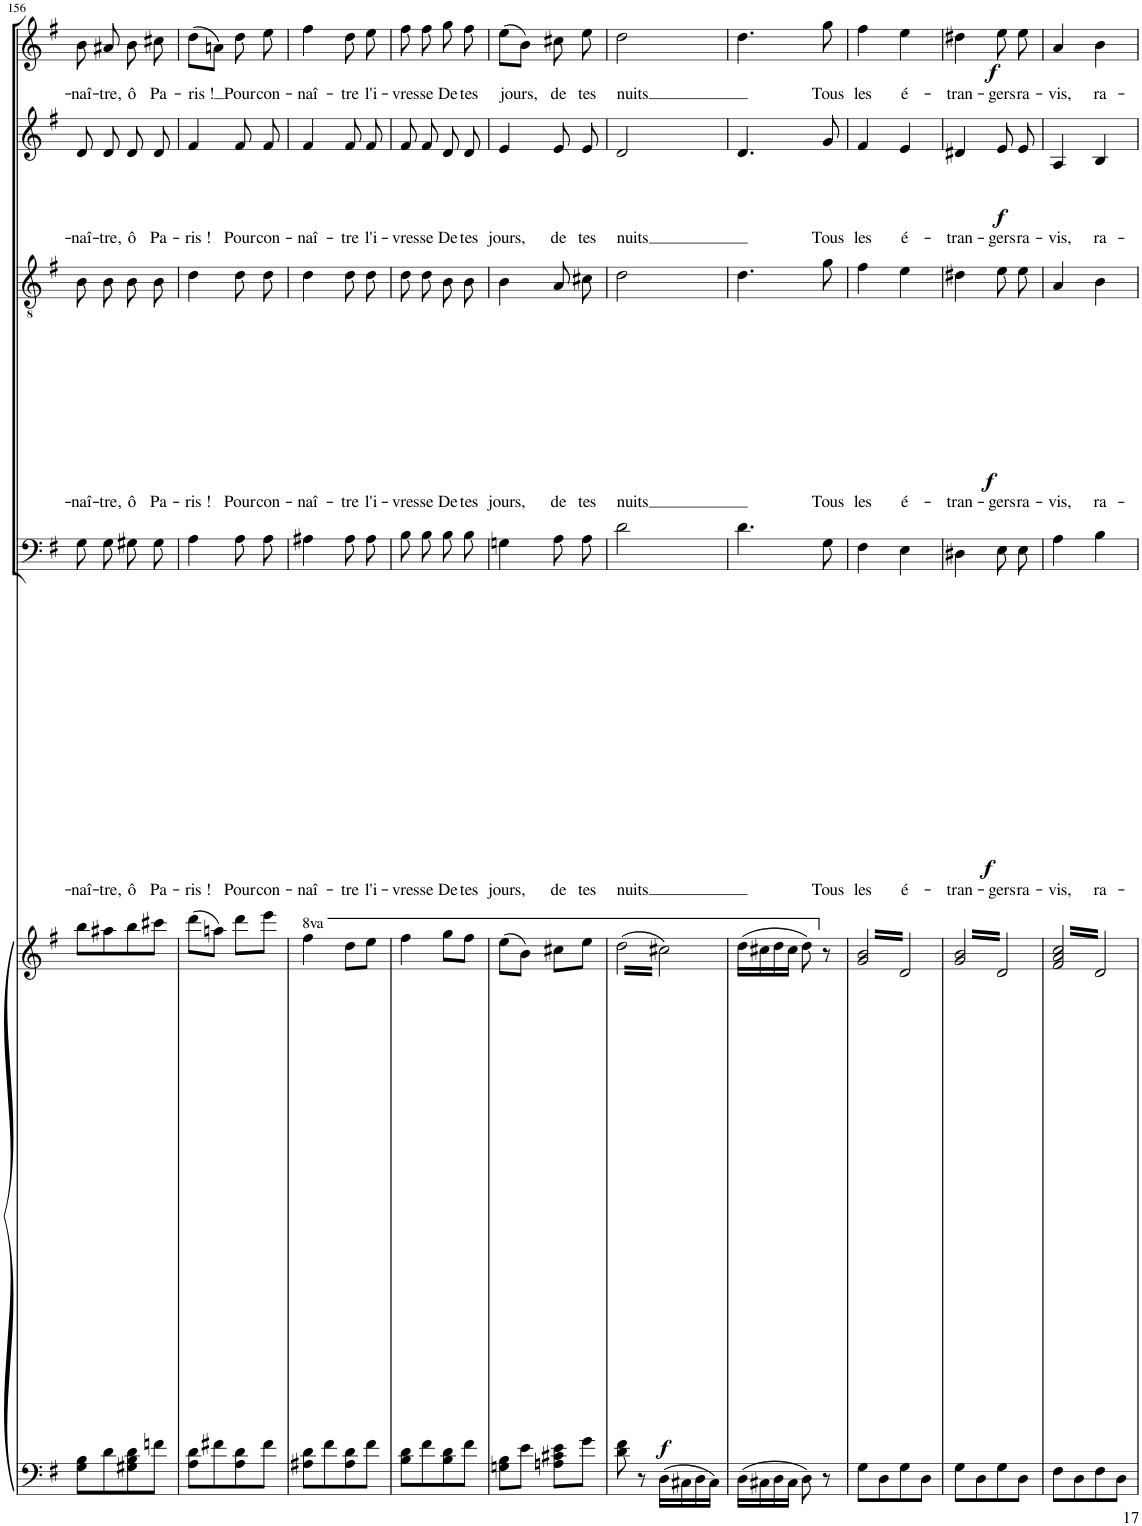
**kern	**kern	**dynam	**kern	**text	**dynam	**kern	**text	**dynam	**kern	**text	**dynam	**kern	**text	**dynam
*part5	*part5	*part5	*part4	*part4	*part4	*part3	*part3	*part3	*part2	*part2	*part2	*part1	*part1	*part1
*staff6	*staff5	*staff5/6	*staff4	*staff4	*staff4	*staff3	*staff3	*staff3	*staff2	*staff2	*staff2	*staff1	*staff1	*staff1
*I"Piano	*	*	*I"Basses	*	*	*I"Ténors	*	*	*I"Alti	*	*	*I"Soprani	*	*
*I'Pno	*	*	*	*	*	*	*	*	*	*	*	*	*	*
!!LO:PB:g=z
*clefF4	*clefG2	*	*clefF4	*	*	*clefGv2	*	*	*clefG2	*	*	*clefG2	*	*
*k[f#]	*k[f#]	*	*k[f#]	*	*	*k[f#]	*	*	*k[f#]	*	*	*k[f#]	*	*
*M2/4	*M2/4	*	*M2/4	*	*	*M2/4	*	*	*M2/4	*	*	*M2/4	*	*
=156	=156	=156	=156	=156	=156	=156	=156	=156	=156	=156	=156	=156	=156	=156
!	!	!	!	!LO:LY:b	!	!	!LO:LY:b	!	!	!LO:LY:b	!	!	!LO:LY:b	!
8G\ 8B\L	8bb\L	.	8G\L	-naî-	.	8B\L	-naî-	.	8d/L	-naî-	.	8b\	-naî-	.
!	!	!	!	!LO:LY:b	!	!	!LO:LY:b	!	!	!LO:LY:b	!	!	!LO:LY:b	!
8d\	8aa#X\	.	8G\J	-tre,	.	8B\J	-tre,	.	8d/J	-tre,	.	8a#X/	-tre,	.
!	!	!	!	!LO:LY:b	!	!	!LO:LY:b	!	!	!LO:LY:b	!	!	!LO:LY:b	!
8G#X\ 8B\ 8d\	8bb\	.	8G#X\L	ô	.	8B\L	ô	.	8d/L	ô	.	8b\	ô	.
!	!	!	!	!LO:LY:b	!	!	!LO:LY:b	!	!	!LO:LY:b	!	!	!LO:LY:b	!
8fn\J	8ccc#X\J	.	8G#\J	Pa-	.	8B\J	Pa-	.	8d/J	Pa-	.	8cc#X\	Pa-	.
=157	=157	=157	=157	=157	=157	=157	=157	=157	=157	=157	=157	=157	=157	=157
!	!	!	!	!LO:LY:b	!	!	!LO:LY:b	!	!	!LO:LY:b	!	!	!LO:LY:b	!
8A\ 8d\L	(8ddd\L	.	4A\	-ris !	.	4d\	-ris !	.	4f#/	-ris !	.	(8dd\L	-ris !	.
8f#X\	8aan\J)	.	.	.	.	.	.	.	.	.	.	8an\J)	.	.
!	!	!	!	!LO:LY:b	!	!	!LO:LY:b	!	!	!LO:LY:b	!	!	!LO:LY:b	!
8A\ 8d\	8ddd\L	.	8A\L	Pour	.	8d\L	Pour	.	8f#/L	Pour	.	8dd\	Pour	.
!	!	!	!	!LO:LY:b	!	!	!LO:LY:b	!	!	!LO:LY:b	!	!	!LO:LY:b	!
8f#\J	8eee\J	.	8A\J	con-	.	8d\J	con-	.	8f#/J	con-	.	8ee\	con-	.
=158	=158	=158	=158	=158	=158	=158	=158	=158	=158	=158	=158	=158	=158	=158
*	*8va	*	*	*	*	*	*	*	*	*	*	*	*	*
!	!	!	!	!LO:LY:b	!	!	!LO:LY:b	!	!	!LO:LY:b	!	!	!LO:LY:b	!
8A#X\ 8d\L	4fff#\	.	4A#X\	-naî-	.	4d\	-naî-	.	4f#/	-naî-	.	4ff#\	-naî-	.
8f#\	.	.	.	.	.	.	.	.	.	.	.	.	.	.
!	!	!	!	!LO:LY:b	!	!	!LO:LY:b	!	!	!LO:LY:b	!	!	!LO:LY:b	!
8A#\ 8d\	8ddd\L	.	8A#\L	-tre	.	8d\L	-tre	.	8f#/L	-tre	.	8dd\	-tre	.
!	!	!	!	!LO:LY:b	!	!	!LO:LY:b	!	!	!LO:LY:b	!	!	!LO:LY:b	!
8f#\J	8eee\J	.	8A#\J	l'i-	.	8d\J	l'i-	.	8f#/J	l'i-	.	8ee\	l'i-	.
=159	=159	=159	=159	=159	=159	=159	=159	=159	=159	=159	=159	=159	=159	=159
!	!	!	!	!LO:LY:b	!	!	!LO:LY:b	!	!	!LO:LY:b	!	!	!LO:LY:b	!
8B\ 8d\L	4fff#\	.	8B\L	-vres-	.	8d\L	-vres-	.	8f#/L	-vres-	.	8ff#\	-vres-	.
!	!	!	!	!LO:LY:b	!	!	!LO:LY:b	!	!	!LO:LY:b	!	!	!LO:LY:b	!
8f#\	.	.	8B\J	-se	.	8d\J	-se	.	8f#/J	-se	.	8ff#\	-se	.
!	!	!	!	!LO:LY:b	!	!	!LO:LY:b	!	!	!LO:LY:b	!	!	!LO:LY:b	!
8B\ 8d\	8ggg\L	.	8B\L	De	.	8B\L	De	.	8d/L	De	.	8gg\	De	.
!	!	!	!	!LO:LY:b	!	!	!LO:LY:b	!	!	!LO:LY:b	!	!	!LO:LY:b	!
8f#\J	8fff#\J	.	8B\J	tes	.	8B\J	tes	.	8d/J	tes	.	8ff#\	tes	.
=160	=160	=160	=160	=160	=160	=160	=160	=160	=160	=160	=160	=160	=160	=160
!	!	!	!	!LO:LY:b	!	!	!LO:LY:b	!	!	!LO:LY:b	!	!	!LO:LY:b	!
8Gn\ 8B\L	(8eee\L	.	4Gn\	jours,	.	4B\	jours,	.	4e/	jours,	.	(8ee\L	jours,	.
8e\J	8bb\J)	.	.	.	.	.	.	.	.	.	.	8b\J)	.	.
!	!	!	!	!LO:LY:b	!	!	!LO:LY:b	!	!	!LO:LY:b	!	!	!LO:LY:b	!
8An\ 8c#X\ 8e\L	8ccc#X\L	.	8A\L	de	.	8A\L	de	.	8e/L	de	.	8cc#X\	de	.
!	!	!	!	!LO:LY:b	!	!	!LO:LY:b	!	!	!LO:LY:b	!	!	!LO:LY:b	!
8g\J	8eee\J	.	8A\J	tes	.	8c#X\J	tes	.	8e/J	tes	.	8ee\	tes	.
=161	=161	=161	=161	=161	=161	=161	=161	=161	=161	=161	=161	=161	=161	=161
!	!	!LO:DY:b	!	!LO:LY:b	!	!	!LO:LY:b	!	!	!LO:LY:b	!	!	!LO:LY:b	!
*	*tremolo	*	*	*	*	*	*	*	*	*	*	*	*	*
8d\ 8f#\	(32ddd\LLL	f	2d\	nuits	.	2d\	nuits	.	2d/	nuits	.	2dd\	nuits	.
.	32ccc#X\)	.	.	.	.	.	.	.	.	.	.	.	.	.
.	32ddd\	.	.	.	.	.	.	.	.	.	.	.	.	.
.	32ccc#X\)	.	.	.	.	.	.	.	.	.	.	.	.	.
8r	32ddd\	.	.	.	.	.	.	.	.	.	.	.	.	.
.	32ccc#X\)	.	.	.	.	.	.	.	.	.	.	.	.	.
.	32ddd\	.	.	.	.	.	.	.	.	.	.	.	.	.
.	32ccc#X\)	.	.	.	.	.	.	.	.	.	.	.	.	.
16D\LL	32ddd\	.	.	.	.	.	.	.	.	.	.	.	.	.
.	32ccc#X\)	.	.	.	.	.	.	.	.	.	.	.	.	.
16C#X\	32ddd\	.	.	.	.	.	.	.	.	.	.	.	.	.
.	32ccc#X\)	.	.	.	.	.	.	.	.	.	.	.	.	.
16D\	32ddd\	.	.	.	.	.	.	.	.	.	.	.	.	.
.	32ccc#X\)	.	.	.	.	.	.	.	.	.	.	.	.	.
16C#\JJ	32ddd\	.	.	.	.	.	.	.	.	.	.	.	.	.
.	32ccc#X\)JJJ	.	.	.	.	.	.	.	.	.	.	.	.	.
*	*Xtremolo	*	*	*	*	*	*	*	*	*	*	*	*	*
=162	=162	=162	=162	=162	=162	=162	=162	=162	=162	=162	=162	=162	=162	=162
16D\LL	(16ddd\LL	.	4.d\	.	.	4.d\	.	.	4.d/	.	.	4.dd\	.	.
.	.	.	.	.	.	.	.	.	.	.	.	.	.	.
16C#X\	16ccc#X\	.	.	.	.	.	.	.	.	.	.	.	.	.
.	.	.	.	.	.	.	.	.	.	.	.	.	.	.
16D\	16ddd\	.	.	.	.	.	.	.	.	.	.	.	.	.
.	.	.	.	.	.	.	.	.	.	.	.	.	.	.
16C#\JJ	16ccc#\JJ	.	.	.	.	.	.	.	.	.	.	.	.	.
.	.	.	.	.	.	.	.	.	.	.	.	.	.	.
8D\	8ddd\)	.	.	.	.	.	.	.	.	.	.	.	.	.
*	*X8va	*	*	*	*	*	*	*	*	*	*	*	*	*
!	!	!	!	!LO:LY:b	!LO:DY:b	!	!LO:LY:b	!LO:DY:b	!	!LO:LY:b	!LO:DY:b	!	!LO:LY:b	!LO:DY:b
8r	8r	.	8G\	Tous	f	8g\	Tous	f	8g/	Tous	f	8gg\	Tous	f
=163	=163	=163	=163	=163	=163	=163	=163	=163	=163	=163	=163	=163	=163	=163
!	!	!	!	!LO:LY:b	!	!	!LO:LY:b	!	!	!LO:LY:b	!	!	!LO:LY:b	!
*	*tremolo	*	*	*	*	*	*	*	*	*	*	*	*	*
8G\L	32g/ 32b/LLL	.	4F#\	les	.	4f#\	les	.	4f#/	les	.	4ff#\	les	.
.	32d/	.	.	.	.	.	.	.	.	.	.	.	.	.
.	32g/ 32b/	.	.	.	.	.	.	.	.	.	.	.	.	.
.	32d/	.	.	.	.	.	.	.	.	.	.	.	.	.
8D\	32g/ 32b/	.	.	.	.	.	.	.	.	.	.	.	.	.
.	32d/	.	.	.	.	.	.	.	.	.	.	.	.	.
.	32g/ 32b/	.	.	.	.	.	.	.	.	.	.	.	.	.
.	32d/	.	.	.	.	.	.	.	.	.	.	.	.	.
!	!	!	!	!LO:LY:b	!	!	!LO:LY:b	!	!	!LO:LY:b	!	!	!LO:LY:b	!
8G\	32g/ 32b/	.	4E\	é-	.	4e\	é-	.	4e/	é-	.	4ee\	é-	.
.	32d/	.	.	.	.	.	.	.	.	.	.	.	.	.
.	32g/ 32b/	.	.	.	.	.	.	.	.	.	.	.	.	.
.	32d/	.	.	.	.	.	.	.	.	.	.	.	.	.
8D\J	32g/ 32b/	.	.	.	.	.	.	.	.	.	.	.	.	.
.	32d/	.	.	.	.	.	.	.	.	.	.	.	.	.
.	32g/ 32b/	.	.	.	.	.	.	.	.	.	.	.	.	.
.	32d/JJJ	.	.	.	.	.	.	.	.	.	.	.	.	.
=164	=164	=164	=164	=164	=164	=164	=164	=164	=164	=164	=164	=164	=164	=164
!	!	!	!	!LO:LY:b	!	!	!LO:LY:b	!	!	!LO:LY:b	!	!	!LO:LY:b	!
8G\L	32g/ 32b/LLL	.	4D#X\	-tran-	.	4d#X\	-tran-	.	4d#X/	-tran-	.	4dd#X\	-tran-	.
.	32d/	.	.	.	.	.	.	.	.	.	.	.	.	.
.	32g/ 32b/	.	.	.	.	.	.	.	.	.	.	.	.	.
.	32d/	.	.	.	.	.	.	.	.	.	.	.	.	.
8D\	32g/ 32b/	.	.	.	.	.	.	.	.	.	.	.	.	.
.	32d/	.	.	.	.	.	.	.	.	.	.	.	.	.
.	32g/ 32b/	.	.	.	.	.	.	.	.	.	.	.	.	.
.	32d/	.	.	.	.	.	.	.	.	.	.	.	.	.
!	!	!	!	!LO:LY:b	!	!	!LO:LY:b	!	!	!LO:LY:b	!	!	!LO:LY:b	!
8G\	32g/ 32b/	.	8E\L	-gers	.	8e\L	-gers	.	8e/L	-gers	.	8ee\	-gers	.
.	32d/	.	.	.	.	.	.	.	.	.	.	.	.	.
.	32g/ 32b/	.	.	.	.	.	.	.	.	.	.	.	.	.
.	32d/	.	.	.	.	.	.	.	.	.	.	.	.	.
!	!	!	!	!LO:LY:b	!	!	!LO:LY:b	!	!	!LO:LY:b	!	!	!LO:LY:b	!
8D\J	32g/ 32b/	.	8E\J	ra-	.	8e\J	ra-	.	8e/J	ra-	.	8ee\	ra-	.
.	32d/	.	.	.	.	.	.	.	.	.	.	.	.	.
.	32g/ 32b/	.	.	.	.	.	.	.	.	.	.	.	.	.
.	32d/JJJ	.	.	.	.	.	.	.	.	.	.	.	.	.
=165	=165	=165	=165	=165	=165	=165	=165	=165	=165	=165	=165	=165	=165	=165
!	!	!	!	!LO:LY:b	!	!	!LO:LY:b	!	!	!LO:LY:b	!	!	!LO:LY:b	!
8F#\L	32f#/ 32a/ 32cc/LLL	.	4A\	-vis,	.	4A/	-vis,	.	4A/	-vis,	.	4a/	-vis,	.
.	32d/	.	.	.	.	.	.	.	.	.	.	.	.	.
.	32f#/ 32a/ 32cc/	.	.	.	.	.	.	.	.	.	.	.	.	.
.	32d/	.	.	.	.	.	.	.	.	.	.	.	.	.
8D\	32f#/ 32a/ 32cc/	.	.	.	.	.	.	.	.	.	.	.	.	.
.	32d/	.	.	.	.	.	.	.	.	.	.	.	.	.
.	32f#/ 32a/ 32cc/	.	.	.	.	.	.	.	.	.	.	.	.	.
.	32d/	.	.	.	.	.	.	.	.	.	.	.	.	.
!	!	!	!	!LO:LY:b	!	!	!LO:LY:b	!	!	!LO:LY:b	!	!	!LO:LY:b	!
8F#\	32f#/ 32a/ 32cc/	.	4B\	ra-	.	4B\	ra-	.	4B/	ra-	.	4b\	ra-	.
.	32d/	.	.	.	.	.	.	.	.	.	.	.	.	.
.	32f#/ 32a/ 32cc/	.	.	.	.	.	.	.	.	.	.	.	.	.
.	32d/	.	.	.	.	.	.	.	.	.	.	.	.	.
8D\J	32f#/ 32a/ 32cc/	.	.	.	.	.	.	.	.	.	.	.	.	.
.	32d/	.	.	.	.	.	.	.	.	.	.	.	.	.
.	32f#/ 32a/ 32cc/	.	.	.	.	.	.	.	.	.	.	.	.	.
.	32d/JJJ	.	.	.	.	.	.	.	.	.	.	.	.	.
*	*Xtremolo	*	*	*	*	*	*	*	*	*	*	*	*	*
.	.	.	.	.	.	.	.	.	.	.	.	.	.	.
.	.	.	.	.	.	.	.	.	.	.	.	.	.	.
.	.	.	.	.	.	.	.	.	.	.	.	.	.	.
.	.	.	.	.	.	.	.	.	.	.	.	.	.	.
.	.	.	.	.	.	.	.	.	.	.	.	.	.	.
.	.	.	.	.	.	.	.	.	.	.	.	.	.	.
.	.	.	.	.	.	.	.	.	.	.	.	.	.	.
.	.	.	.	.	.	.	.	.	.	.	.	.	.	.
=	=	=	=	=	=	=	=	=	=	=	=	=	=	=
*-	*-	*-	*-	*-	*-	*-	*-	*-	*-	*-	*-	*-	*-	*-
